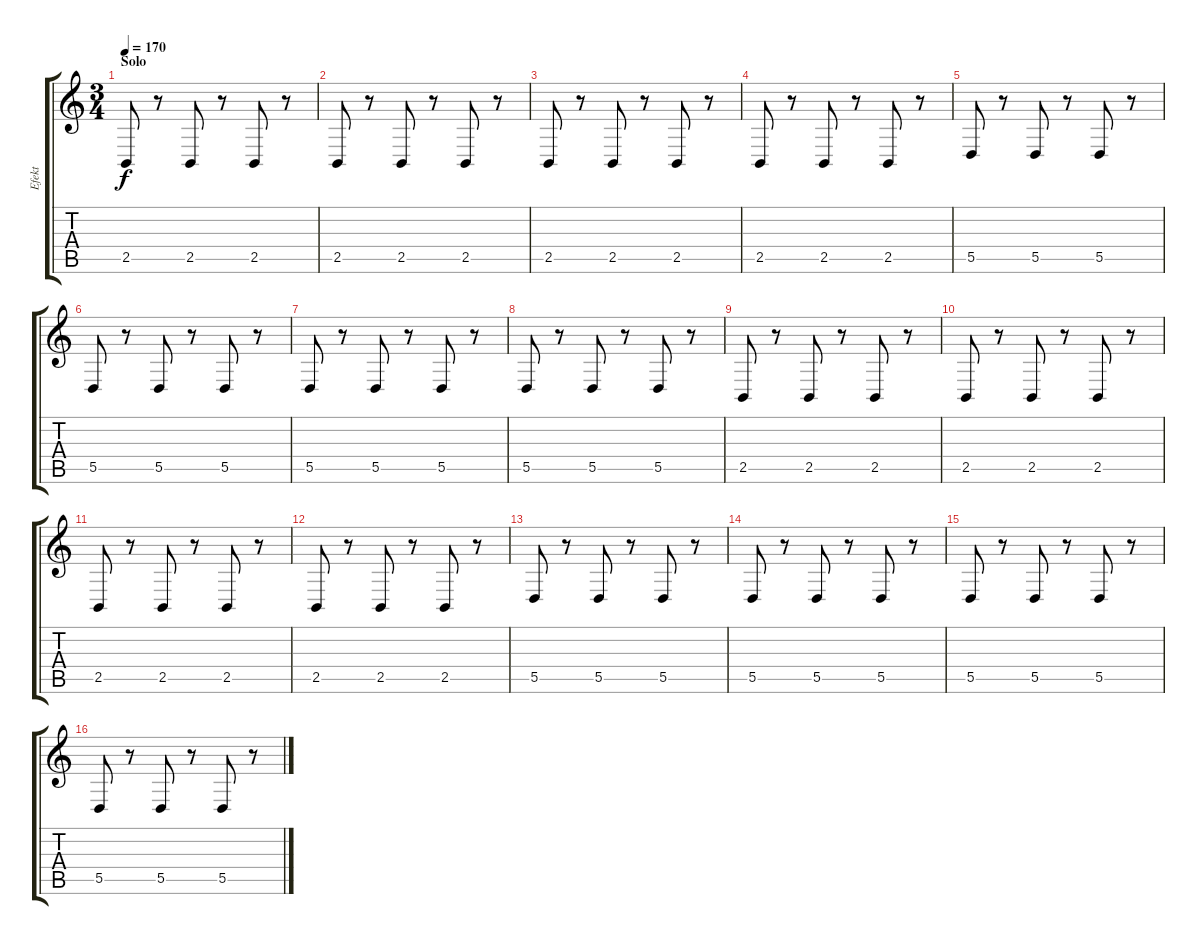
\track ("Efekt" "Efekt") {instrument fx7echoes}
\staff {score tabs}
\tuning (E4 B3 G3 D3 A2 E2) {hide}
\ts (3 4)
\section ("" "Solo")
\tempo 170
\clef g2
\ks c
2.5.8{dy f volume 16} r.8 2.5.8{volume 13} r.8 2.5.8{volume 10} r.8 |
2.5.8{volume 16} r.8 2.5.8{volume 13} r.8 2.5.8{volume 10} r.8 |
2.5.8{volume 16} r.8 2.5.8{volume 13} r.8 2.5.8{volume 10} r.8 |
2.5.8{volume 16} r.8 2.5.8{volume 13} r.8 2.5.8{volume 10} r.8 |
5.5.8{volume 16} r.8 5.5.8{volume 13} r.8 5.5.8{volume 10} r.8 |
5.5.8{volume 16} r.8 5.5.8{volume 13} r.8 5.5.8{volume 10} r.8 |
5.5.8{volume 16} r.8 5.5.8{volume 13} r.8 5.5.8{volume 10} r.8 |
5.5.8{volume 16} r.8 5.5.8{volume 13} r.8 5.5.8{volume 10} r.8 |
2.5.8{volume 16} r.8 2.5.8{volume 13} r.8 2.5.8{volume 10} r.8 |
2.5.8{volume 16} r.8 2.5.8{volume 13} r.8 2.5.8{volume 10} r.8 |
2.5.8{volume 16} r.8 2.5.8{volume 13} r.8 2.5.8{volume 10} r.8 |
2.5.8{volume 16} r.8 2.5.8{volume 13} r.8 2.5.8{volume 10} r.8 |
5.5.8{volume 16} r.8 5.5.8{volume 13} r.8 5.5.8{volume 10} r.8 |
5.5.8{volume 16} r.8 5.5.8{volume 13} r.8 5.5.8{volume 10} r.8 |
5.5.8{volume 16} r.8 5.5.8{volume 13} r.8 5.5.8{volume 10} r.8 |
5.5.8{volume 7} r.8 5.5.8{volume 4} r.8 5.5.8{volume 2} r.8
